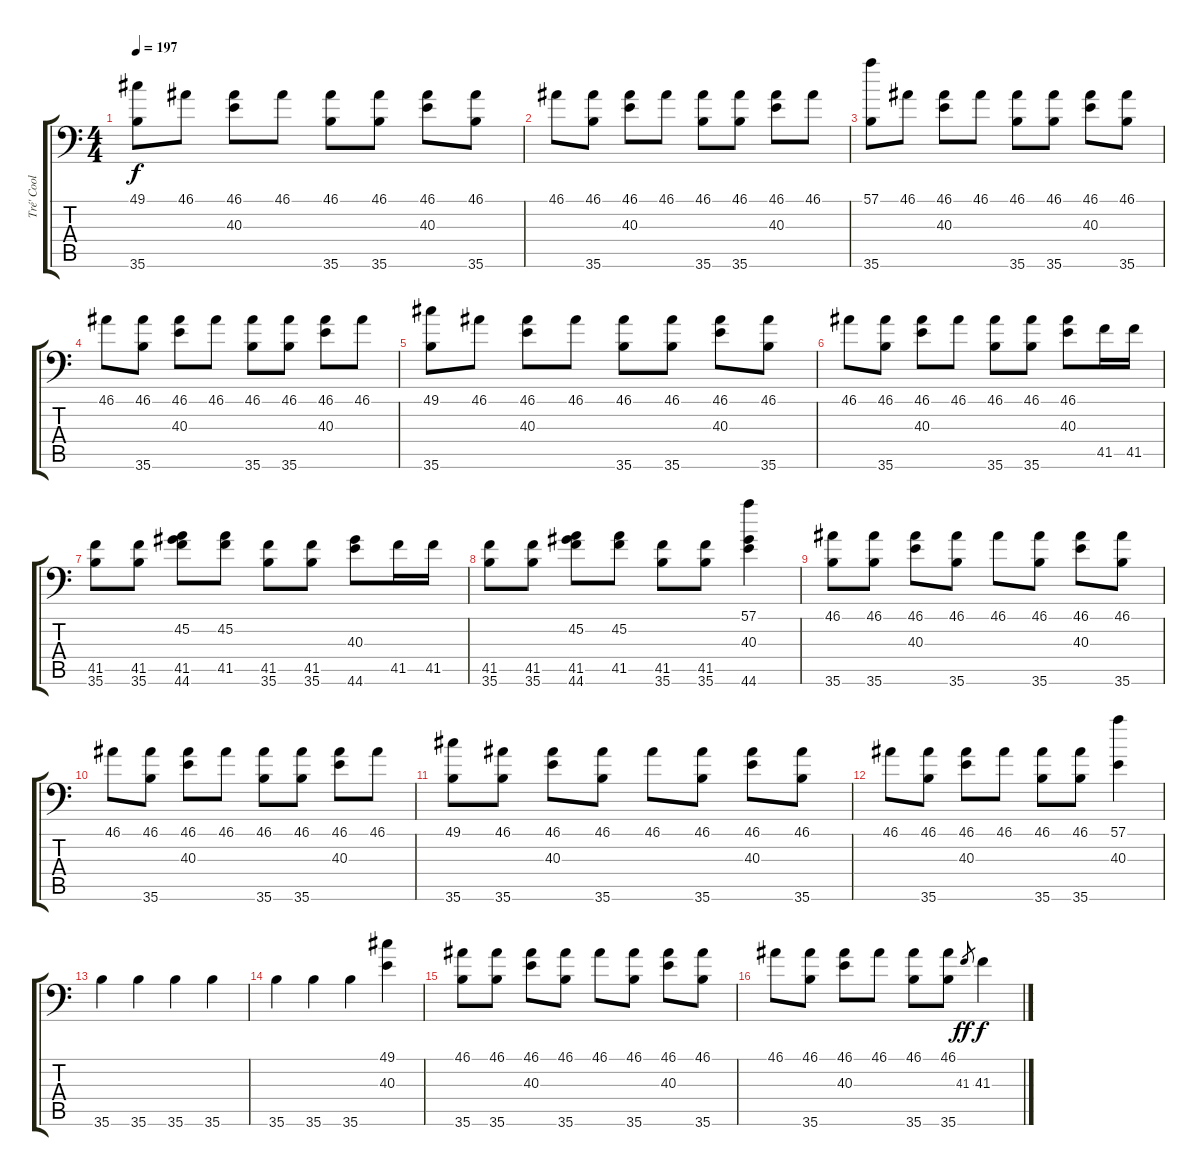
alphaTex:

\track ("Tré' Cool (Drums)" "Tré' Cool ") {instrument acousticgrandpiano}
\staff {score tabs}
\tuning (C-1 C-1 C-1 C-1 C-1 C-1) {hide}
\ts (4 4)
\tempo 197
\clef f4
\ks c
(49.1 35.6).8{dy f} 46.1.8 (46.1 40.3).8 46.1.8 (46.1 35.6).8 (46.1 35.6).8 (46.1 40.3).8 (46.1 35.6).8 |
46.1.8 (46.1 35.6).8 (46.1 40.3).8 46.1.8 (46.1 35.6).8 (46.1 35.6).8 (46.1 40.3).8 46.1.8 |
(57.1 35.6).8 46.1.8 (46.1 40.3).8 46.1.8 (46.1 35.6).8 (46.1 35.6).8 (46.1 40.3).8 (46.1 35.6).8 |
46.1.8 (46.1 35.6).8 (46.1 40.3).8 46.1.8 (46.1 35.6).8 (46.1 35.6).8 (46.1 40.3).8 46.1.8 |
(49.1 35.6).8 46.1.8 (46.1 40.3).8 46.1.8 (46.1 35.6).8 (46.1 35.6).8 (46.1 40.3).8 (46.1 35.6).8 |
46.1.8 (46.1 35.6).8 (46.1 40.3).8 46.1.8 (46.1 35.6).8 (46.1 35.6).8 (46.1 40.3).8 41.5.16 41.5.16 |
(41.5 35.6).8 (41.5 35.6).8 (45.2 41.5 44.6).8 (45.2 41.5).8 (41.5 35.6).8 (41.5 35.6).8 (40.3 44.6).8 41.5.16 41.5.16 |
(41.5 35.6).8 (41.5 35.6).8 (45.2 41.5 44.6).8 (45.2 41.5).8 (41.5 35.6).8 (41.5 35.6).8 (57.1 40.3 44.6).4 |
(46.1 35.6).8 (46.1 35.6).8 (46.1 40.3).8 (46.1 35.6).8 46.1.8 (46.1 35.6).8 (46.1 40.3).8 (46.1 35.6).8 |
46.1.8 (46.1 35.6).8 (46.1 40.3).8 46.1.8 (46.1 35.6).8 (46.1 35.6).8 (46.1 40.3).8 46.1.8 |
(49.1 35.6).8 (46.1 35.6).8 (46.1 40.3).8 (46.1 35.6).8 46.1.8 (46.1 35.6).8 (46.1 40.3).8 (46.1 35.6).8 |
46.1.8 (46.1 35.6).8 (46.1 40.3).8 46.1.8 (46.1 35.6).8 (46.1 35.6).8 (57.1 40.3).4 |
35.6.4 35.6.4 35.6.4 35.6.4 |
35.6.4 35.6.4 35.6.4 (49.1 40.3).4 |
(46.1 35.6).8 (46.1 35.6).8 (46.1 40.3).8 (46.1 35.6).8 46.1.8 (46.1 35.6).8 (46.1 40.3).8 (46.1 35.6).8 |
46.1.8 (46.1 35.6).8 (46.1 40.3).8 46.1.8 (46.1 35.6).8 (46.1 35.6).8 41.3.8{gr dy ff} 41.3.4{dy f}
